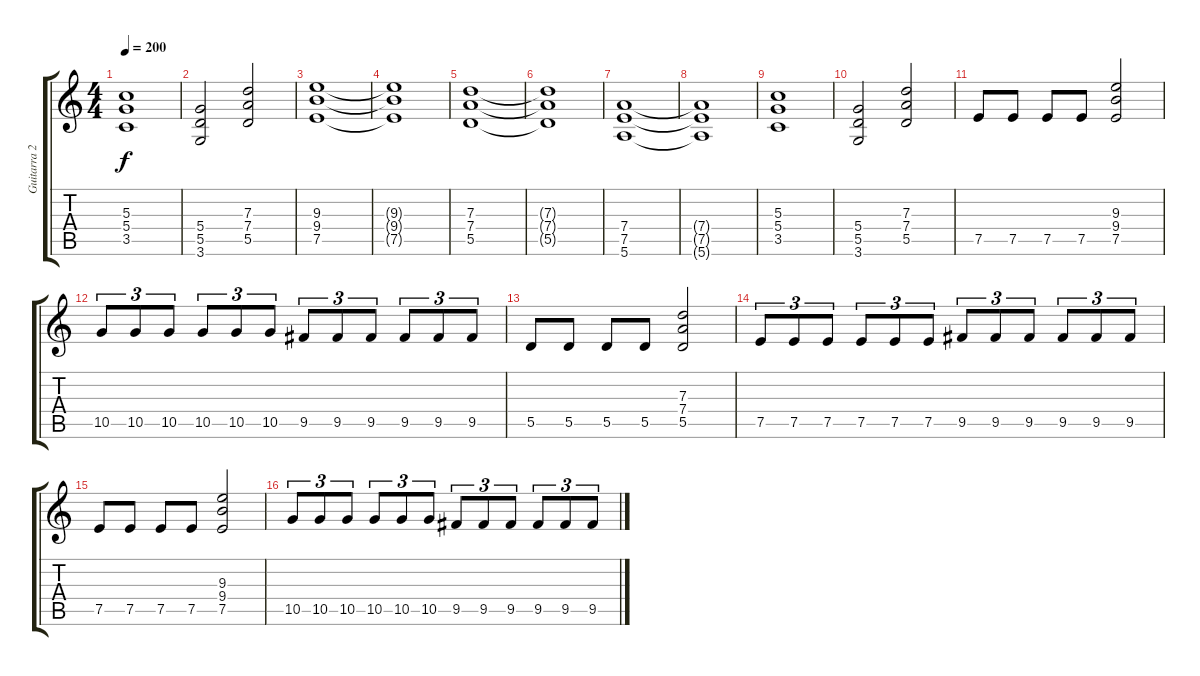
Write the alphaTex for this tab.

\track ("Guitarra 2 " "Guitarra 2") {instrument distortionguitar}
\staff {score tabs}
\tuning (E4 B3 G3 D3 A2 E2) {hide}
\ts (4 4)
\tempo 200
\clef g2
\ks c
(5.3 5.4 3.5).1{dy f} |
(5.4 5.5 3.6).2 (7.3 7.4 5.5).2 |
(9.3 9.4 7.5).1 |
(9.3{t} 9.4{t} 7.5{t}).1 |
(7.3 7.4 5.5).1 |
(7.3{t} 7.4{t} 5.5{t}).1 |
(7.4 7.5 5.6).1 |
(7.4{t} 7.5{t} 5.6{t}).1 |
(5.3 5.4 3.5).1 |
(5.4 5.5 3.6).2 (7.3 7.4 5.5).2 |
7.5.8 7.5.8 7.5.8 7.5.8 (9.3 9.4 7.5).2 |
10.5.8{tu (3 2)} 10.5.8{tu (3 2)} 10.5.8{tu (3 2)} 10.5.8{tu (3 2)} 10.5.8{tu (3 2)} 10.5.8{tu (3 2)} 9.5.8{tu (3 2)} 9.5.8{tu (3 2)} 9.5.8{tu (3 2)} 9.5.8{tu (3 2)} 9.5.8{tu (3 2)} 9.5.8{tu (3 2)} |
5.5.8 5.5.8 5.5.8 5.5.8 (7.3 7.4 5.5).2 |
7.5.8{tu (3 2)} 7.5.8{tu (3 2)} 7.5.8{tu (3 2)} 7.5.8{tu (3 2)} 7.5.8{tu (3 2)} 7.5.8{tu (3 2)} 9.5.8{tu (3 2)} 9.5.8{tu (3 2)} 9.5.8{tu (3 2)} 9.5.8{tu (3 2)} 9.5.8{tu (3 2)} 9.5.8{tu (3 2)} |
7.5.8 7.5.8 7.5.8 7.5.8 (9.3 9.4 7.5).2 |
10.5.8{tu (3 2)} 10.5.8{tu (3 2)} 10.5.8{tu (3 2)} 10.5.8{tu (3 2)} 10.5.8{tu (3 2)} 10.5.8{tu (3 2)} 9.5.8{tu (3 2)} 9.5.8{tu (3 2)} 9.5.8{tu (3 2)} 9.5.8{tu (3 2)} 9.5.8{tu (3 2)} 9.5.8{tu (3 2)}
